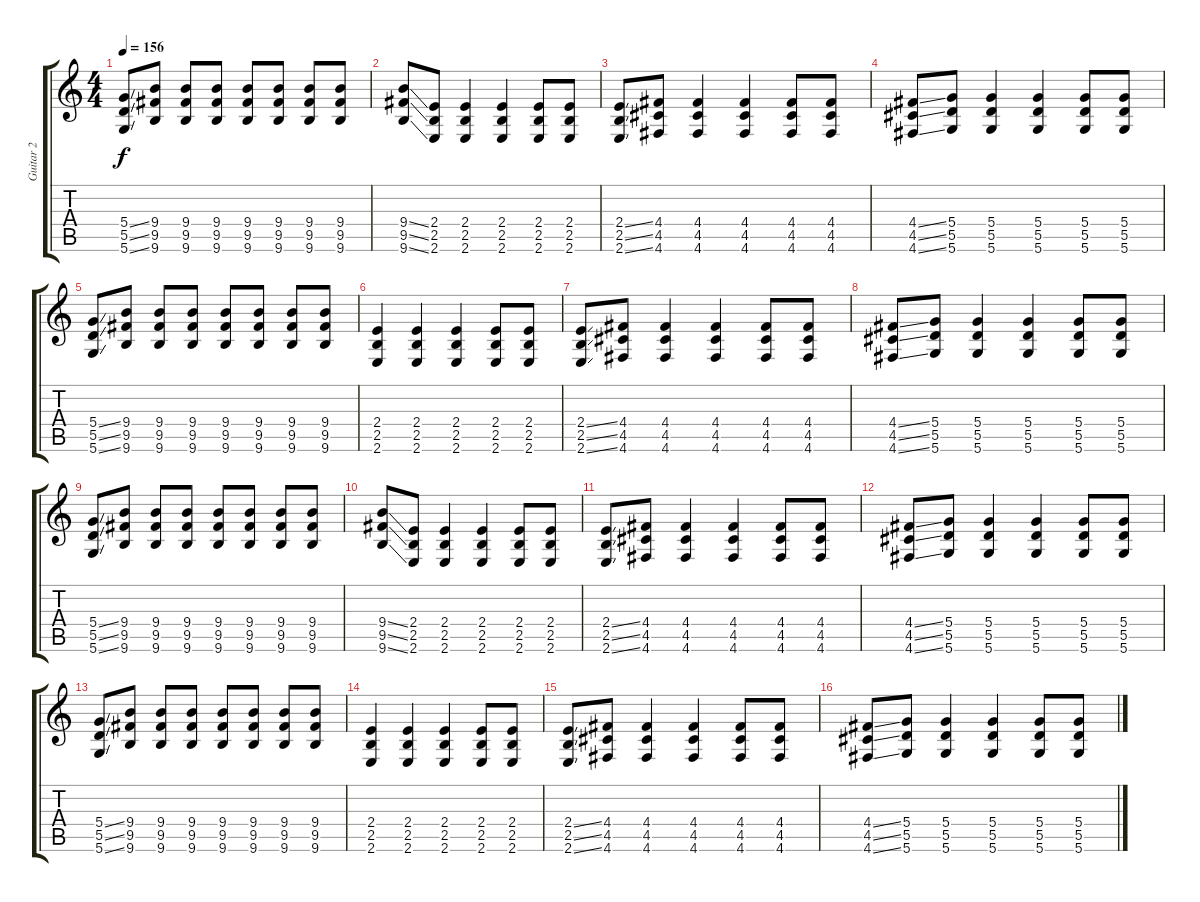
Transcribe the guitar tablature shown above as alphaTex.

\track ("Guitar 2" "Guitar 2") {instrument distortionguitar}
\staff {score tabs}
\tuning (E4 B3 G3 D3 A2 D2) {hide}
\ts (4 4)
\tempo 156
\clef g2
\ks c
(5.4{ss} 5.5{ss} 5.6{ss}).8{dy f} (9.4 9.5 9.6).8 (9.4 9.5 9.6).8 (9.4 9.5 9.6).8 (9.4 9.5 9.6).8 (9.4 9.5 9.6).8 (9.4 9.5 9.6).8 (9.4 9.5 9.6).8 |
(9.4{ss} 9.5{ss} 9.6{ss}).8 (2.4 2.5 2.6).8 (2.4 2.5 2.6).4 (2.4 2.5 2.6).4 (2.4 2.5 2.6).8 (2.4 2.5 2.6).8 |
(2.4{ss} 2.5{ss} 2.6{ss}).8 (4.4 4.5 4.6).8 (4.4 4.5 4.6).4 (4.4 4.5 4.6).4 (4.4 4.5 4.6).8 (4.4 4.5 4.6).8 |
(4.4{ss} 4.5{ss} 4.6{ss}).8 (5.4 5.5 5.6).8 (5.4 5.5 5.6).4 (5.4 5.5 5.6).4 (5.4 5.5 5.6).8 (5.4 5.5 5.6).8 |
(5.4{ss} 5.5{ss} 5.6{ss}).8 (9.4 9.5 9.6).8 (9.4 9.5 9.6).8 (9.4 9.5 9.6).8 (9.4 9.5 9.6).8 (9.4 9.5 9.6).8 (9.4 9.5 9.6).8 (9.4 9.5 9.6).8 |
(2.4 2.5 2.6).4{volume 6} (2.4 2.5 2.6).4 (2.4 2.5 2.6).4 (2.4 2.5 2.6).8 (2.4 2.5 2.6).8 |
(2.4{ss} 2.5{ss} 2.6{ss}).8 (4.4 4.5 4.6).8 (4.4 4.5 4.6).4 (4.4 4.5 4.6).4 (4.4 4.5 4.6).8 (4.4 4.5 4.6).8 |
(4.4{ss} 4.5{ss} 4.6{ss}).8 (5.4 5.5 5.6).8 (5.4 5.5 5.6).4 (5.4 5.5 5.6).4 (5.4 5.5 5.6).8 (5.4 5.5 5.6).8 |
(5.4{ss} 5.5{ss} 5.6{ss}).8 (9.4 9.5 9.6).8 (9.4 9.5 9.6).8 (9.4 9.5 9.6).8 (9.4 9.5 9.6).8 (9.4 9.5 9.6).8 (9.4 9.5 9.6).8 (9.4 9.5 9.6).8 |
(9.4{ss} 9.5{ss} 9.6{ss}).8 (2.4 2.5 2.6).8 (2.4 2.5 2.6).4 (2.4 2.5 2.6).4 (2.4 2.5 2.6).8 (2.4 2.5 2.6).8 |
(2.4{ss} 2.5{ss} 2.6{ss}).8 (4.4 4.5 4.6).8 (4.4 4.5 4.6).4 (4.4 4.5 4.6).4 (4.4 4.5 4.6).8 (4.4 4.5 4.6).8 |
(4.4{ss} 4.5{ss} 4.6{ss}).8 (5.4 5.5 5.6).8 (5.4 5.5 5.6).4 (5.4 5.5 5.6).4 (5.4 5.5 5.6).8 (5.4 5.5 5.6).8 |
(5.4{ss} 5.5{ss} 5.6{ss}).8 (9.4 9.5 9.6).8 (9.4 9.5 9.6).8 (9.4 9.5 9.6).8 (9.4 9.5 9.6).8 (9.4 9.5 9.6).8 (9.4 9.5 9.6).8 (9.4 9.5 9.6).8 |
(2.4 2.5 2.6).4 (2.4 2.5 2.6).4 (2.4 2.5 2.6).4 (2.4 2.5 2.6).8 (2.4 2.5 2.6).8 |
(2.4{ss} 2.5{ss} 2.6{ss}).8 (4.4 4.5 4.6).8 (4.4 4.5 4.6).4 (4.4 4.5 4.6).4 (4.4 4.5 4.6).8 (4.4 4.5 4.6).8 |
(4.4{ss} 4.5{ss} 4.6{ss}).8{volume 3} (5.4 5.5 5.6).8 (5.4 5.5 5.6).4 (5.4 5.5 5.6).4 (5.4 5.5 5.6).8 (5.4 5.5 5.6).8
